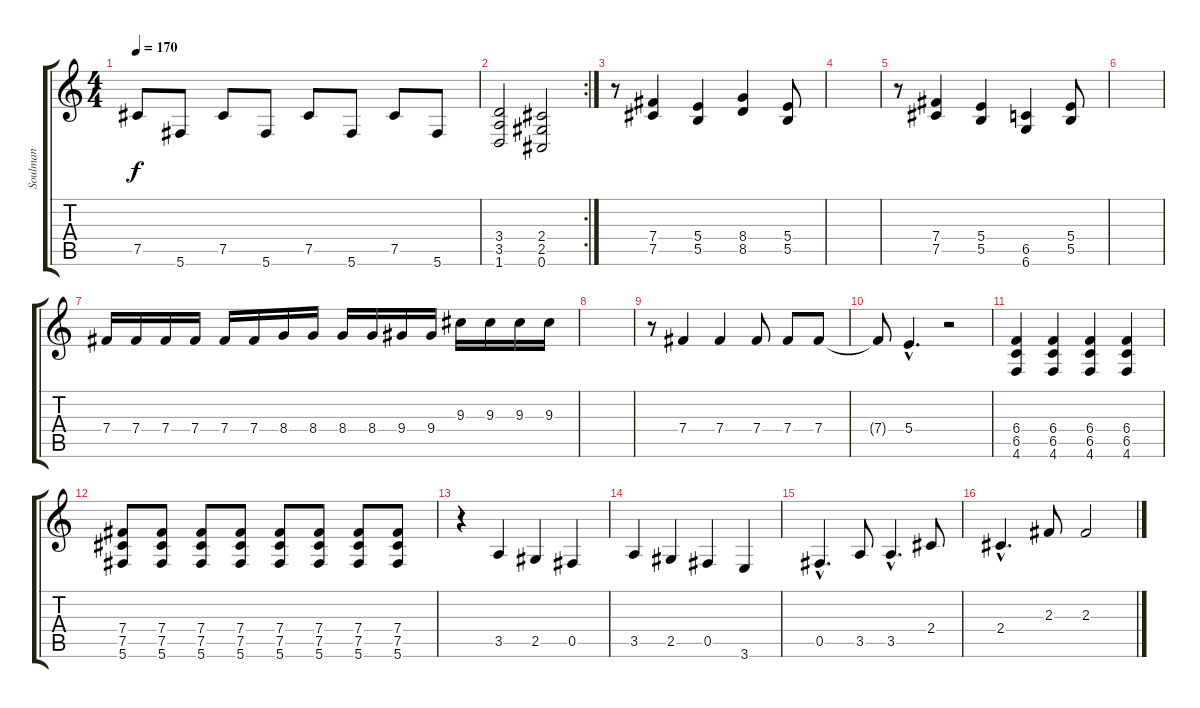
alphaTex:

\track ("Soulman" "Soulman") {instrument distortionguitar}
\staff {score tabs}
\tuning (Db4 Ab3 E3 B2 Gb2 Db2) {hide}
\ts (4 4)
\tempo 170
\clef g2
\ks c
7.5.8{dy f} 5.6.8 7.5.8 5.6.8 7.5.8 5.6.8 7.5.8 5.6.8 |
\rc 2
(3.4 3.5 1.6).2 (2.4 2.5 0.6).2 |
r.8 (7.4 7.5).4 (5.4 5.5).4 (8.4 8.5).4 (5.4 5.5).8 |
|
r.8 (7.4 7.5).4 (5.4 5.5).4 (6.5 6.6).4 (5.4 5.5).8 |
|
7.4.16 7.4.16 7.4.16 7.4.16 7.4.16 7.4.16 8.4.16 8.4.16 8.4.16 8.4.16 9.4.16 9.4.16 9.3.16 9.3.16 9.3.16 9.3.16 |
|
r.8 7.4.4 7.4.4 7.4.8 7.4.8 7.4.8 |
7.4{t}.8 5.4{hac}.4{d} r.2 |
(6.4 6.5 4.6).4 (6.4 6.5 4.6).4 (6.4 6.5 4.6).4 (6.4 6.5 4.6).4 |
(7.4 7.5 5.6).8 (7.4 7.5 5.6).8 (7.4 7.5 5.6).8 (7.4 7.5 5.6).8 (7.4 7.5 5.6).8 (7.4 7.5 5.6).8 (7.4 7.5 5.6).8 (7.4 7.5 5.6).8 |
r.4 3.5.4 2.5.4 0.5.4 |
3.5.4 2.5.4 0.5.4 3.6.4 |
0.5{hac}.4{d} 3.5.8 3.5{hac}.4{d} 2.4.8 |
2.4{hac}.4{d} 2.3.8 2.3.2
